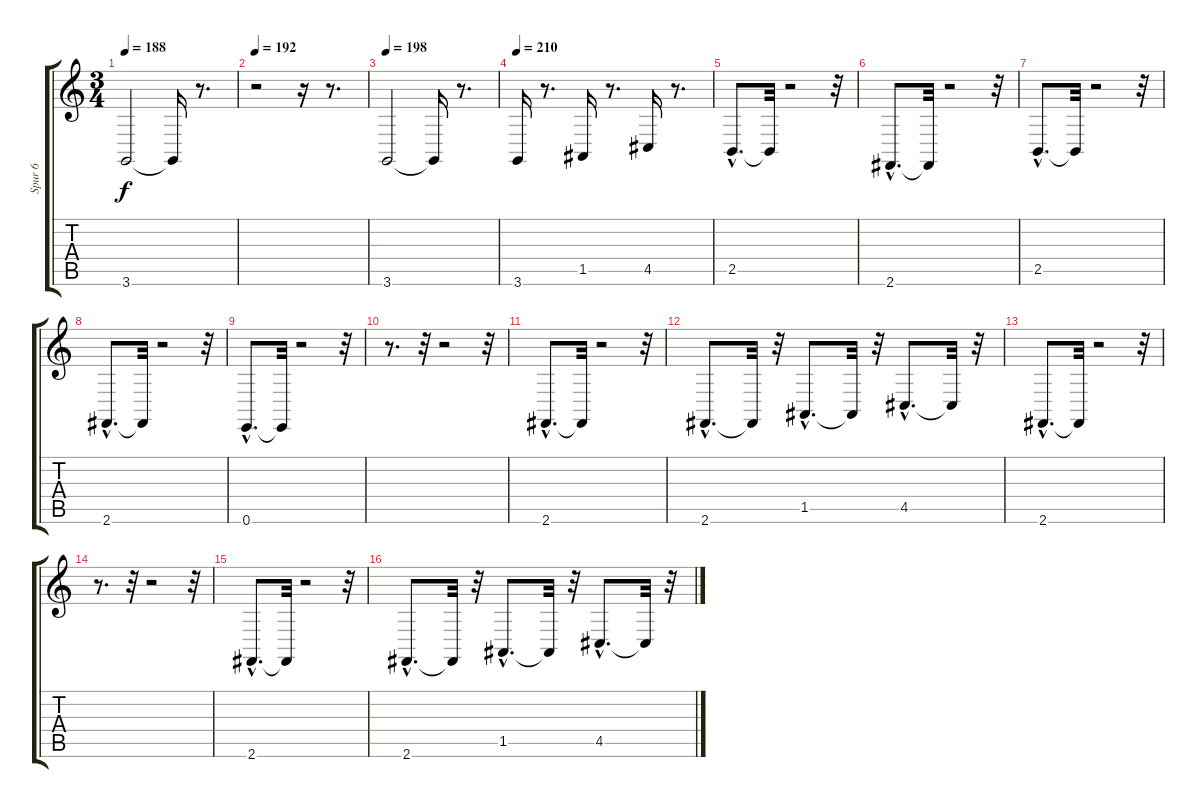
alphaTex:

\track ("Spur 6" "Spur 6") {instrument pizzicatostrings}
\staff {score tabs}
\tuning (E4 B3 G3 D3 A2 E2) {hide}
\ts (3 4)
\tempo 188
\clef g2
\ks c
3.6.2{dy f} 3.6{t}.16 r.8{d} |
\tempo 192
r.2 r.16 r.8{d} |
\tempo 198
3.6.2 3.6{t}.16 r.8{d} |
\tempo 210
3.6.16 r.8{d} 1.5.16 r.8{d} 4.5.16 r.8{d} |
2.5{hac}.8{d} 2.5{t}.32 r.2 r.32 |
2.6{hac}.8{d} 2.6{t}.32 r.2 r.32 |
2.5{hac}.8{d} 2.5{t}.32 r.2 r.32 |
2.6{hac}.8{d} 2.6{t}.32 r.2 r.32 |
0.6{hac}.8{d} 0.6{t}.32 r.2 r.32 |
r.8{d} r.32 r.2 r.32 |
2.6{hac}.8{d} 2.6{t}.32 r.2 r.32 |
2.6{hac}.8{d} 2.6{t}.32 r.32 1.5{hac}.8{d} 1.5{t}.32 r.32 4.5{hac}.8{d} 4.5{t}.32 r.32 |
2.6{hac}.8{d} 2.6{t}.32 r.2 r.32 |
r.8{d} r.32 r.2 r.32 |
2.6{hac}.8{d} 2.6{t}.32 r.2 r.32 |
2.6{hac}.8{d} 2.6{t}.32 r.32 1.5{hac}.8{d} 1.5{t}.32 r.32 4.5{hac}.8{d} 4.5{t}.32 r.32
